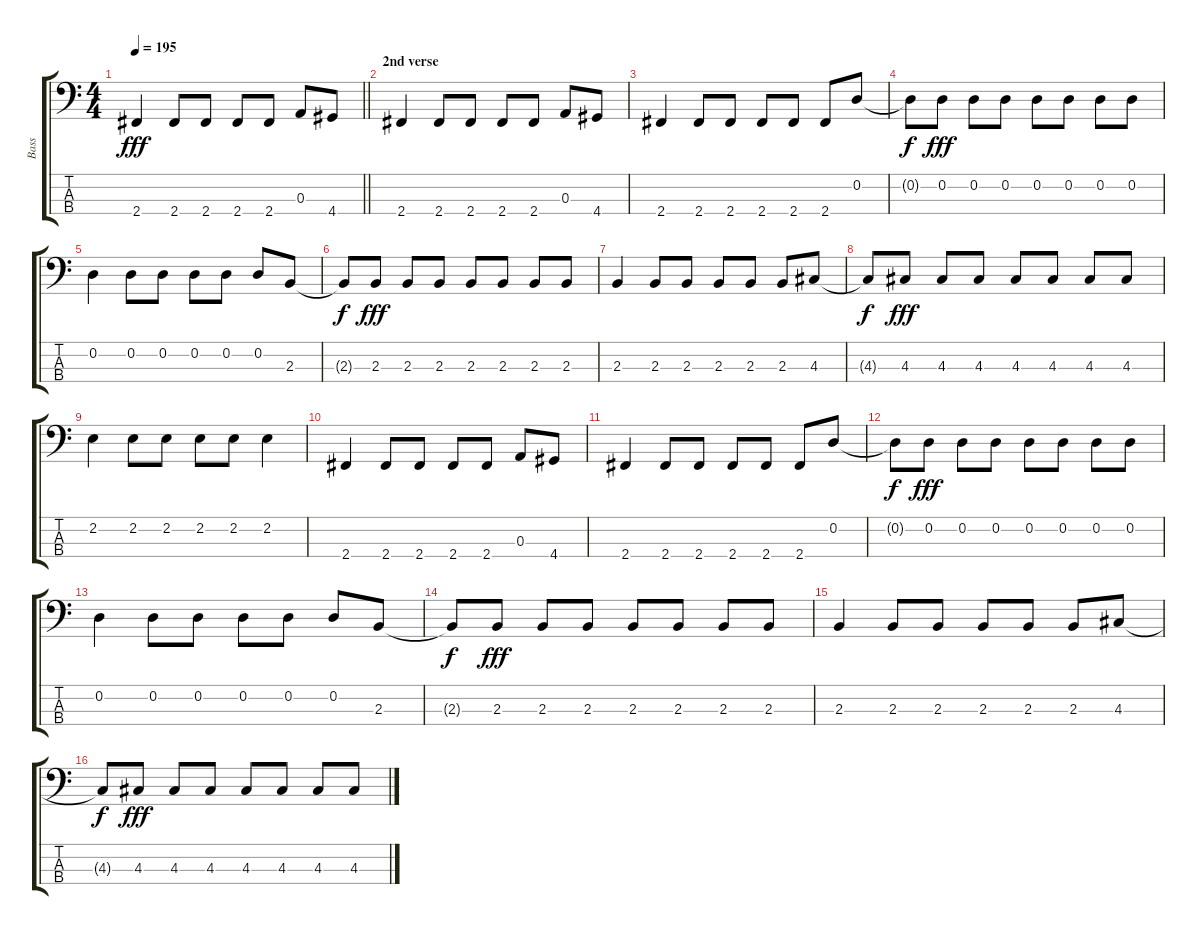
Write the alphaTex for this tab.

\track ("Bass" "Bass") {instrument electricbassfinger}
\staff {score tabs}
\tuning (G2 D2 A1 E1) {hide}
\ts (4 4)
\tempo 195
\clef f4
\barLineRight lightlight
\ks c
2.4.4{dy fff} 2.4.8 2.4.8 2.4.8 2.4.8 0.3.8 4.4.8 |
\section ("" "2nd verse")
2.4.4 2.4.8 2.4.8 2.4.8 2.4.8 0.3.8 4.4.8 |
2.4.4 2.4.8 2.4.8 2.4.8 2.4.8 2.4.8 0.2.8 |
0.2{t}.8{dy f} 0.2.8{dy fff} 0.2.8 0.2.8 0.2.8 0.2.8 0.2.8 0.2.8 |
0.2.4 0.2.8 0.2.8 0.2.8 0.2.8 0.2.8 2.3.8 |
2.3{t}.8{dy f} 2.3.8{dy fff} 2.3.8 2.3.8 2.3.8 2.3.8 2.3.8 2.3.8 |
2.3.4 2.3.8 2.3.8 2.3.8 2.3.8 2.3.8 4.3.8 |
4.3{t}.8{dy f} 4.3.8{dy fff} 4.3.8 4.3.8 4.3.8 4.3.8 4.3.8 4.3.8 |
2.2.4 2.2.8 2.2.8 2.2.8 2.2.8 2.2.4 |
2.4.4 2.4.8 2.4.8 2.4.8 2.4.8 0.3.8 4.4.8 |
2.4.4 2.4.8 2.4.8 2.4.8 2.4.8 2.4.8 0.2.8 |
0.2{t}.8{dy f} 0.2.8{dy fff} 0.2.8 0.2.8 0.2.8 0.2.8 0.2.8 0.2.8 |
0.2.4 0.2.8 0.2.8 0.2.8 0.2.8 0.2.8 2.3.8 |
2.3{t}.8{dy f} 2.3.8{dy fff} 2.3.8 2.3.8 2.3.8 2.3.8 2.3.8 2.3.8 |
2.3.4 2.3.8 2.3.8 2.3.8 2.3.8 2.3.8 4.3.8 |
4.3{t}.8{dy f} 4.3.8{dy fff} 4.3.8 4.3.8 4.3.8 4.3.8 4.3.8 4.3.8
